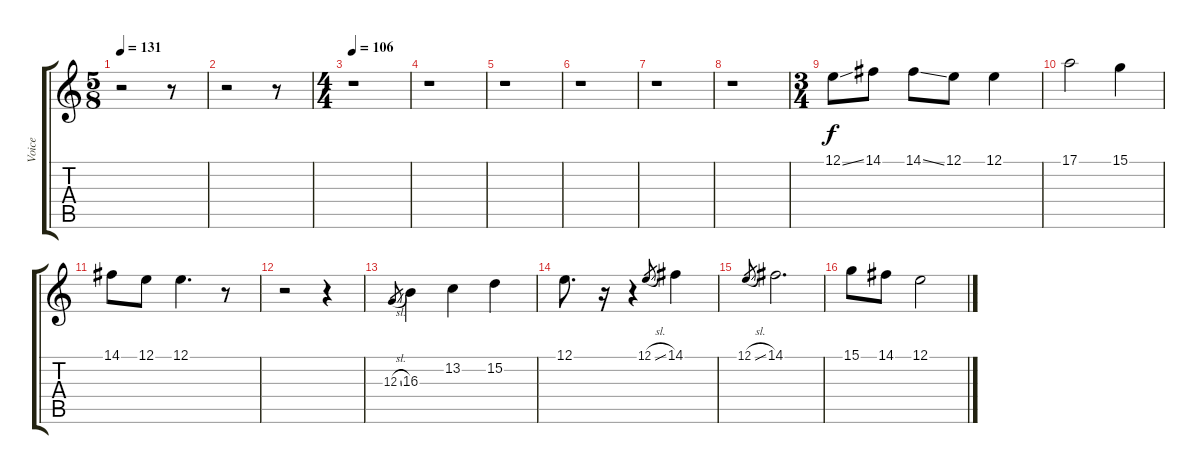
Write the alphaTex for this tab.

\track ("Voice" "Voice") {instrument lead2sawtooth}
\staff {score tabs}
\tuning (E4 B3 G3 D3 A2 E2) {hide}
\ts (5 8)
\tempo 131
\clef g2
\ks c
r.2{dy f} r.8 |
r.2 r.8 |
\ts (4 4)
\tempo 106
r.1 |
r.1 |
r.1 |
r.1 |
r.1 |
r.1 |
\ts (3 4)
12.1{ss}.8 14.1.8 14.1{ss}.8 12.1.8 12.1.4 |
17.1.2 15.1.4 |
14.1.8 12.1.8 12.1.4{d} r.8 |
r.2 r.4 |
12.3{sl}.8{gr} 16.3.4 13.2.4 15.2.4 |
12.1.8{d} r.16 r.4 12.1{sl}.8{gr} 14.1.4 |
12.1{sl}.8{gr} 14.1.2{d} |
15.1.8 14.1.8 12.1.2
